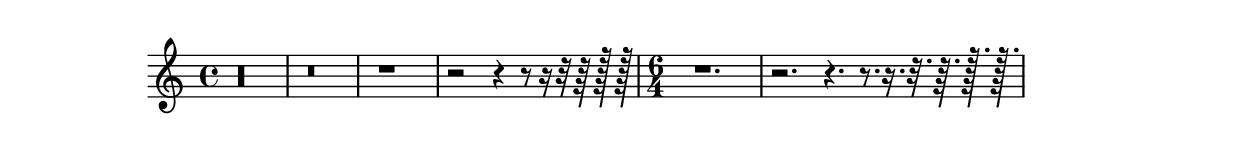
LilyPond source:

\version "2.1.28"

\header{
texidoc="
There is a big variety of rests.  Note that the dot of 8th, 16th and 32nd 
rests rest should be next to the top of the rest.  All rests except the 
whole rest are centered on the middle staff line.
"
}


	\score { \notes {
	\time 4/4
r \longa * 1/4  r\breve * 1/2 
r1 r2 r4 r8 r16 r32 r64 r128 r128
\time 6/4
r1. r2. r4. r8. r16. r32. r64. r128. r128.
}}

